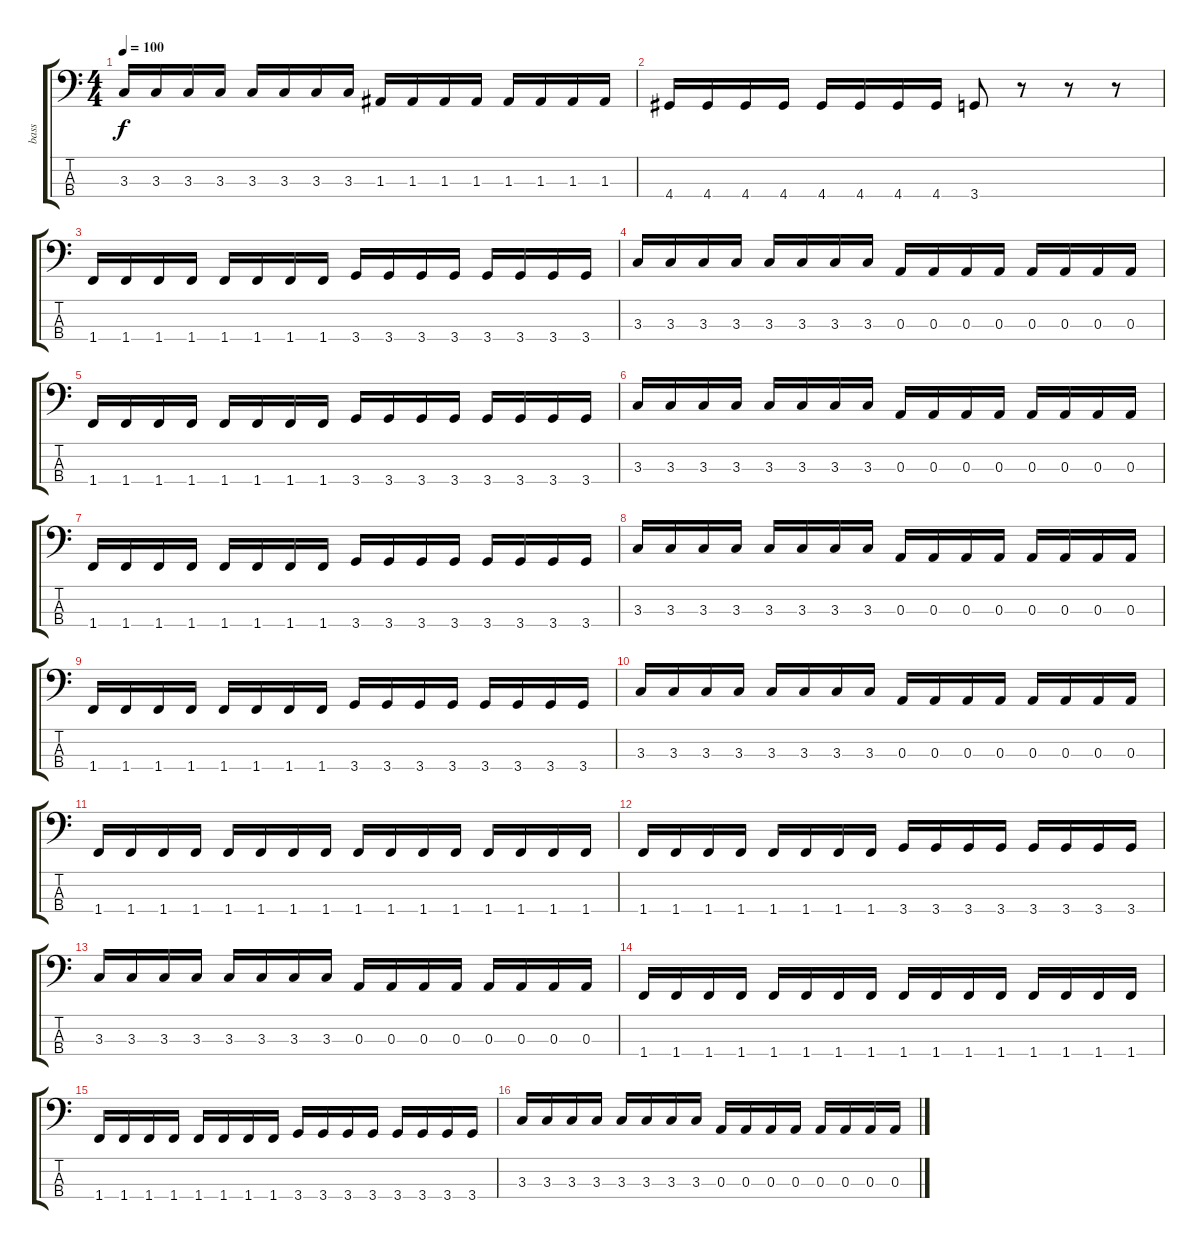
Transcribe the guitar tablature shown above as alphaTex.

\track ("bass" "bass") {instrument electricbasspick}
\staff {score tabs}
\tuning (G2 D2 A1 E1) {hide}
\ts (4 4)
\tempo 100
\clef f4
\ks c
3.3.16{dy f} 3.3.16 3.3.16 3.3.16 3.3.16 3.3.16 3.3.16 3.3.16 1.3.16 1.3.16 1.3.16 1.3.16 1.3.16 1.3.16 1.3.16 1.3.16 |
4.4.16 4.4.16 4.4.16 4.4.16 4.4.16 4.4.16 4.4.16 4.4.16 3.4.8 r.8 r.8 r.8 |
1.4.16 1.4.16 1.4.16 1.4.16 1.4.16 1.4.16 1.4.16 1.4.16 3.4.16 3.4.16 3.4.16 3.4.16 3.4.16 3.4.16 3.4.16 3.4.16 |
3.3.16 3.3.16 3.3.16 3.3.16 3.3.16 3.3.16 3.3.16 3.3.16 0.3.16 0.3.16 0.3.16 0.3.16 0.3.16 0.3.16 0.3.16 0.3.16 |
1.4.16 1.4.16 1.4.16 1.4.16 1.4.16 1.4.16 1.4.16 1.4.16 3.4.16 3.4.16 3.4.16 3.4.16 3.4.16 3.4.16 3.4.16 3.4.16 |
3.3.16 3.3.16 3.3.16 3.3.16 3.3.16 3.3.16 3.3.16 3.3.16 0.3.16 0.3.16 0.3.16 0.3.16 0.3.16 0.3.16 0.3.16 0.3.16 |
1.4.16 1.4.16 1.4.16 1.4.16 1.4.16 1.4.16 1.4.16 1.4.16 3.4.16 3.4.16 3.4.16 3.4.16 3.4.16 3.4.16 3.4.16 3.4.16 |
3.3.16 3.3.16 3.3.16 3.3.16 3.3.16 3.3.16 3.3.16 3.3.16 0.3.16 0.3.16 0.3.16 0.3.16 0.3.16 0.3.16 0.3.16 0.3.16 |
1.4.16 1.4.16 1.4.16 1.4.16 1.4.16 1.4.16 1.4.16 1.4.16 3.4.16 3.4.16 3.4.16 3.4.16 3.4.16 3.4.16 3.4.16 3.4.16 |
3.3.16 3.3.16 3.3.16 3.3.16 3.3.16 3.3.16 3.3.16 3.3.16 0.3.16 0.3.16 0.3.16 0.3.16 0.3.16 0.3.16 0.3.16 0.3.16 |
1.4.16 1.4.16 1.4.16 1.4.16 1.4.16 1.4.16 1.4.16 1.4.16 1.4.16 1.4.16 1.4.16 1.4.16 1.4.16 1.4.16 1.4.16 1.4.16 |
1.4.16 1.4.16 1.4.16 1.4.16 1.4.16 1.4.16 1.4.16 1.4.16 3.4.16 3.4.16 3.4.16 3.4.16 3.4.16 3.4.16 3.4.16 3.4.16 |
3.3.16 3.3.16 3.3.16 3.3.16 3.3.16 3.3.16 3.3.16 3.3.16 0.3.16 0.3.16 0.3.16 0.3.16 0.3.16 0.3.16 0.3.16 0.3.16 |
1.4.16 1.4.16 1.4.16 1.4.16 1.4.16 1.4.16 1.4.16 1.4.16 1.4.16 1.4.16 1.4.16 1.4.16 1.4.16 1.4.16 1.4.16 1.4.16 |
1.4.16 1.4.16 1.4.16 1.4.16 1.4.16 1.4.16 1.4.16 1.4.16 3.4.16 3.4.16 3.4.16 3.4.16 3.4.16 3.4.16 3.4.16 3.4.16 |
3.3.16 3.3.16 3.3.16 3.3.16 3.3.16 3.3.16 3.3.16 3.3.16 0.3.16 0.3.16 0.3.16 0.3.16 0.3.16 0.3.16 0.3.16 0.3.16
